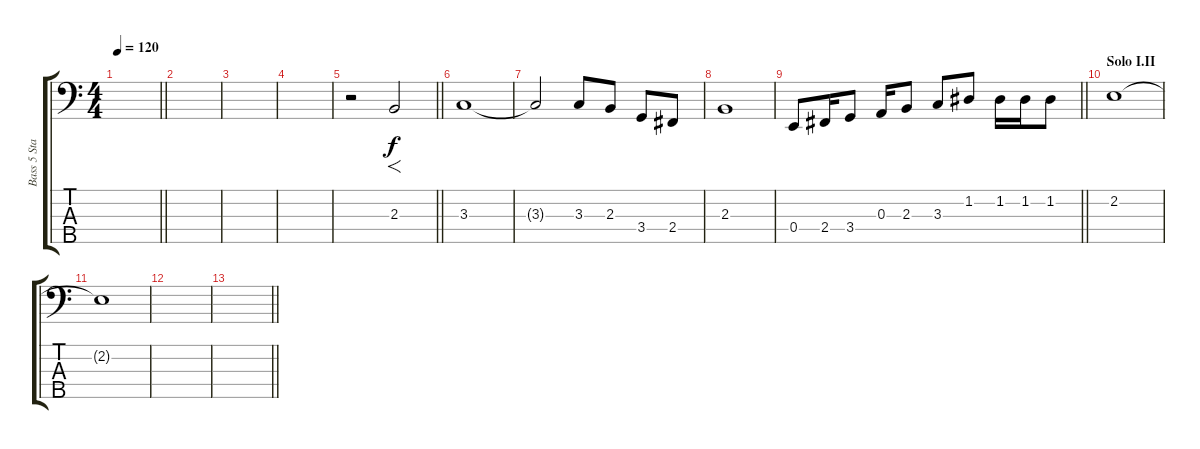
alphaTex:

\track ("Bass 5 Standard" "Bass 5 Sta") {instrument electricbassfinger}
\staff {score tabs}
\tuning (G2 D2 A1 E1 B0) {hide}
\ts (4 4)
\tempo 120
\clef f4
\barLineRight lightlight
\ks c
|
\section ("" "")
|
|
|
\barLineRight lightlight
r.2 2.3.2{f} |
3.3.1 |
3.3{t}.2 3.3.8 2.3.8 3.4.8 2.4.8 |
2.3.1 |
\barLineRight lightlight
0.4.8 2.4.16 3.4.8 0.3.16 2.3.8 3.3.8 1.2.8 1.2.16 1.2.16 1.2.8 |
\section ("" "Solo I.II")
2.2.1 |
2.2{t}.1 |
|
\barLineRight lightlight
